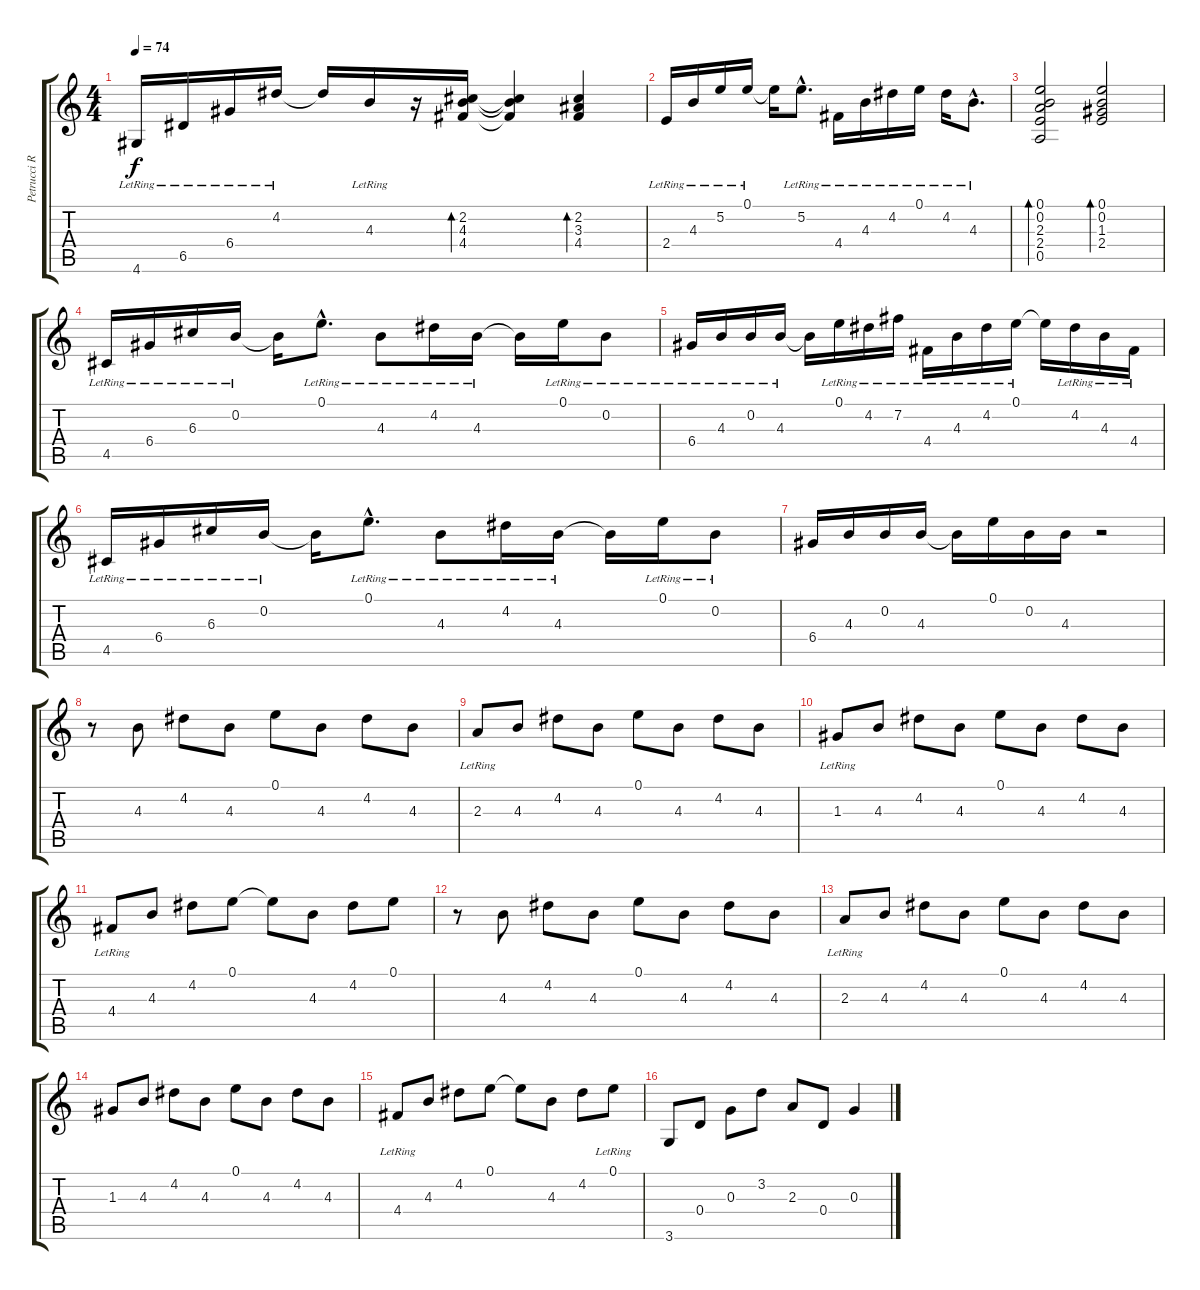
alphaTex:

\track ("Petrucci Rythm" "Petrucci R") {instrument acousticguitarsteel}
\staff {score tabs}
\tuning (E4 B3 G3 D3 A2 E2) {hide}
\ts (4 4)
\tempo 74
\clef g2
\ks c
4.6{lr}.16{dy f} 6.5{lr}.16 6.4{lr}.16 4.2{lr}.16 4.2{t}.16 4.3{lr}.16 r.16 (2.2 4.3 4.4).16{bd 60} (2.2{t} 4.3{t} 4.4{t}).4 (2.2 3.3 4.4).4{bd 60} |
2.4{lr}.16 4.3{lr}.16 5.2{lr}.16 0.1{lr}.16 0.1{t}.16 5.2{hac lr}.8{d} 4.4{lr}.16 4.3{lr}.16 4.2{lr}.16 0.1{lr}.16 4.2{lr}.16 4.3{hac lr}.8{d} |
(0.1 0.2 2.3 2.4 0.5).2{bd 60} (0.1 0.2 1.3 2.4).2{bd 60} |
4.5{lr}.16 6.4{lr}.16 6.3{lr}.16 0.2{lr}.16 0.2{t}.16 0.1{hac lr}.8{d} 4.3{lr}.8 4.2{lr}.16 4.3{lr}.16 4.3{t}.16 0.1{lr}.16 0.2{lr}.8 |
6.4{lr}.16 4.3{lr}.16 0.2{lr}.16 4.3{lr}.16 4.3{t}.16 0.1{lr}.16 4.2{lr}.16 7.2{lr}.16 4.4{lr}.16 4.3{lr}.16 4.2{lr}.16 0.1{lr}.16 0.1{t}.16 4.2{lr}.16 4.3{lr}.16 4.4{lr}.16 |
4.5{lr}.16 6.4{lr}.16 6.3{lr}.16 0.2{lr}.16 0.2{t}.16 0.1{hac lr}.8{d} 4.3{lr}.8 4.2{lr}.16 4.3{lr}.16 4.3{t}.16 0.1{lr}.16 0.2{lr}.8 |
6.4.16 4.3.16 0.2.16 4.3.16 4.3{t}.16 0.1.16 0.2.16 4.3.16 r.2 |
r.8{volume 13 instrument distortionguitar} 4.3.8 4.2.8 4.3.8 0.1.8 4.3.8 4.2.8 4.3.8 |
2.3{lr}.8 4.3.8 4.2.8 4.3.8 0.1.8 4.3.8 4.2.8 4.3.8 |
1.3{lr}.8 4.3.8 4.2.8 4.3.8 0.1.8 4.3.8 4.2.8 4.3.8 |
4.4{lr}.8 4.3.8 4.2.8 0.1.8 0.1{t}.8 4.3.8 4.2.8 0.1.8 |
r.8 4.3.8 4.2.8 4.3.8 0.1.8 4.3.8 4.2.8 4.3.8 |
2.3{lr}.8 4.3.8 4.2.8 4.3.8 0.1.8 4.3.8 4.2.8 4.3.8 |
1.3.8 4.3.8 4.2.8 4.3.8 0.1.8 4.3.8 4.2.8 4.3.8 |
4.4{lr}.8 4.3.8 4.2.8 0.1.8 0.1{t}.8 4.3.8 4.2.8 0.1{lr}.8 |
3.6.8 0.4.8 0.3.8 3.2.8 2.3.8 0.4.8 0.3.4
